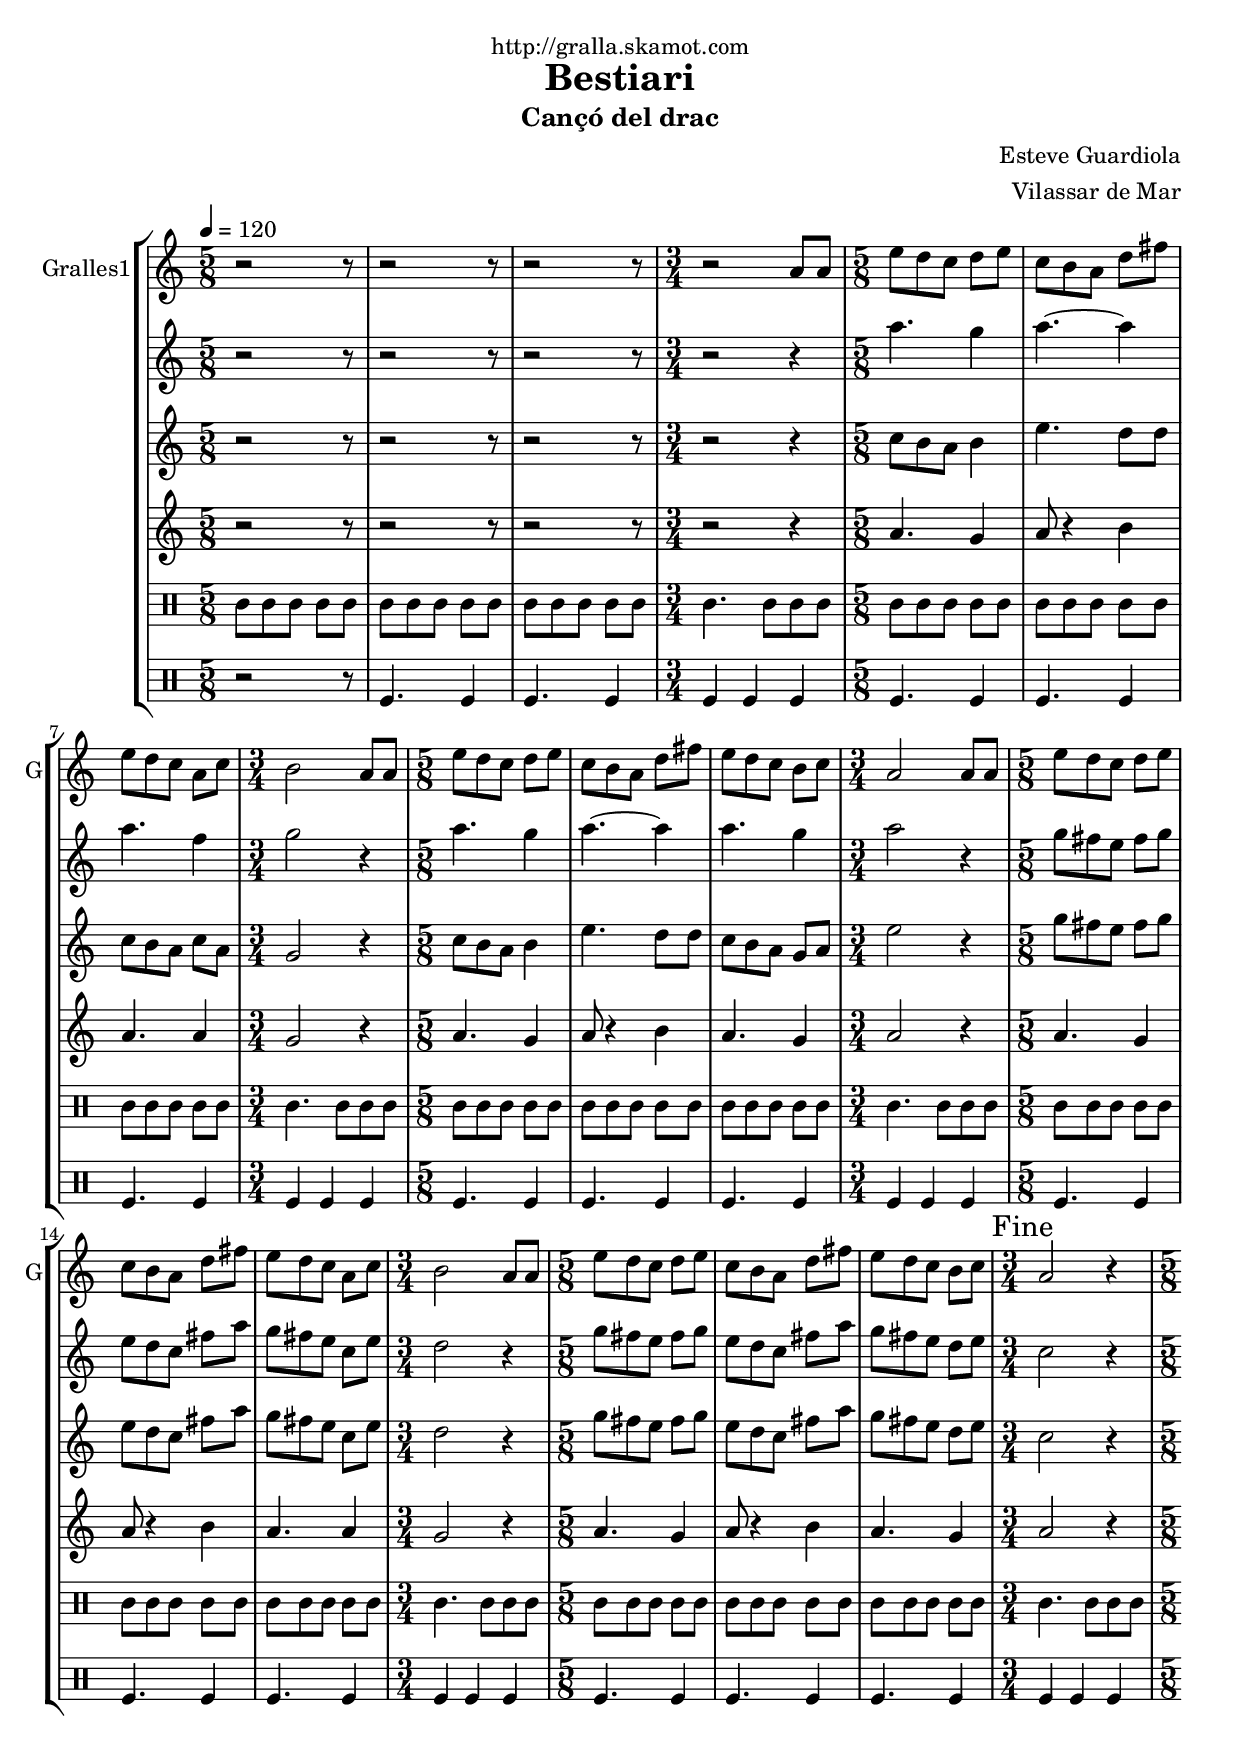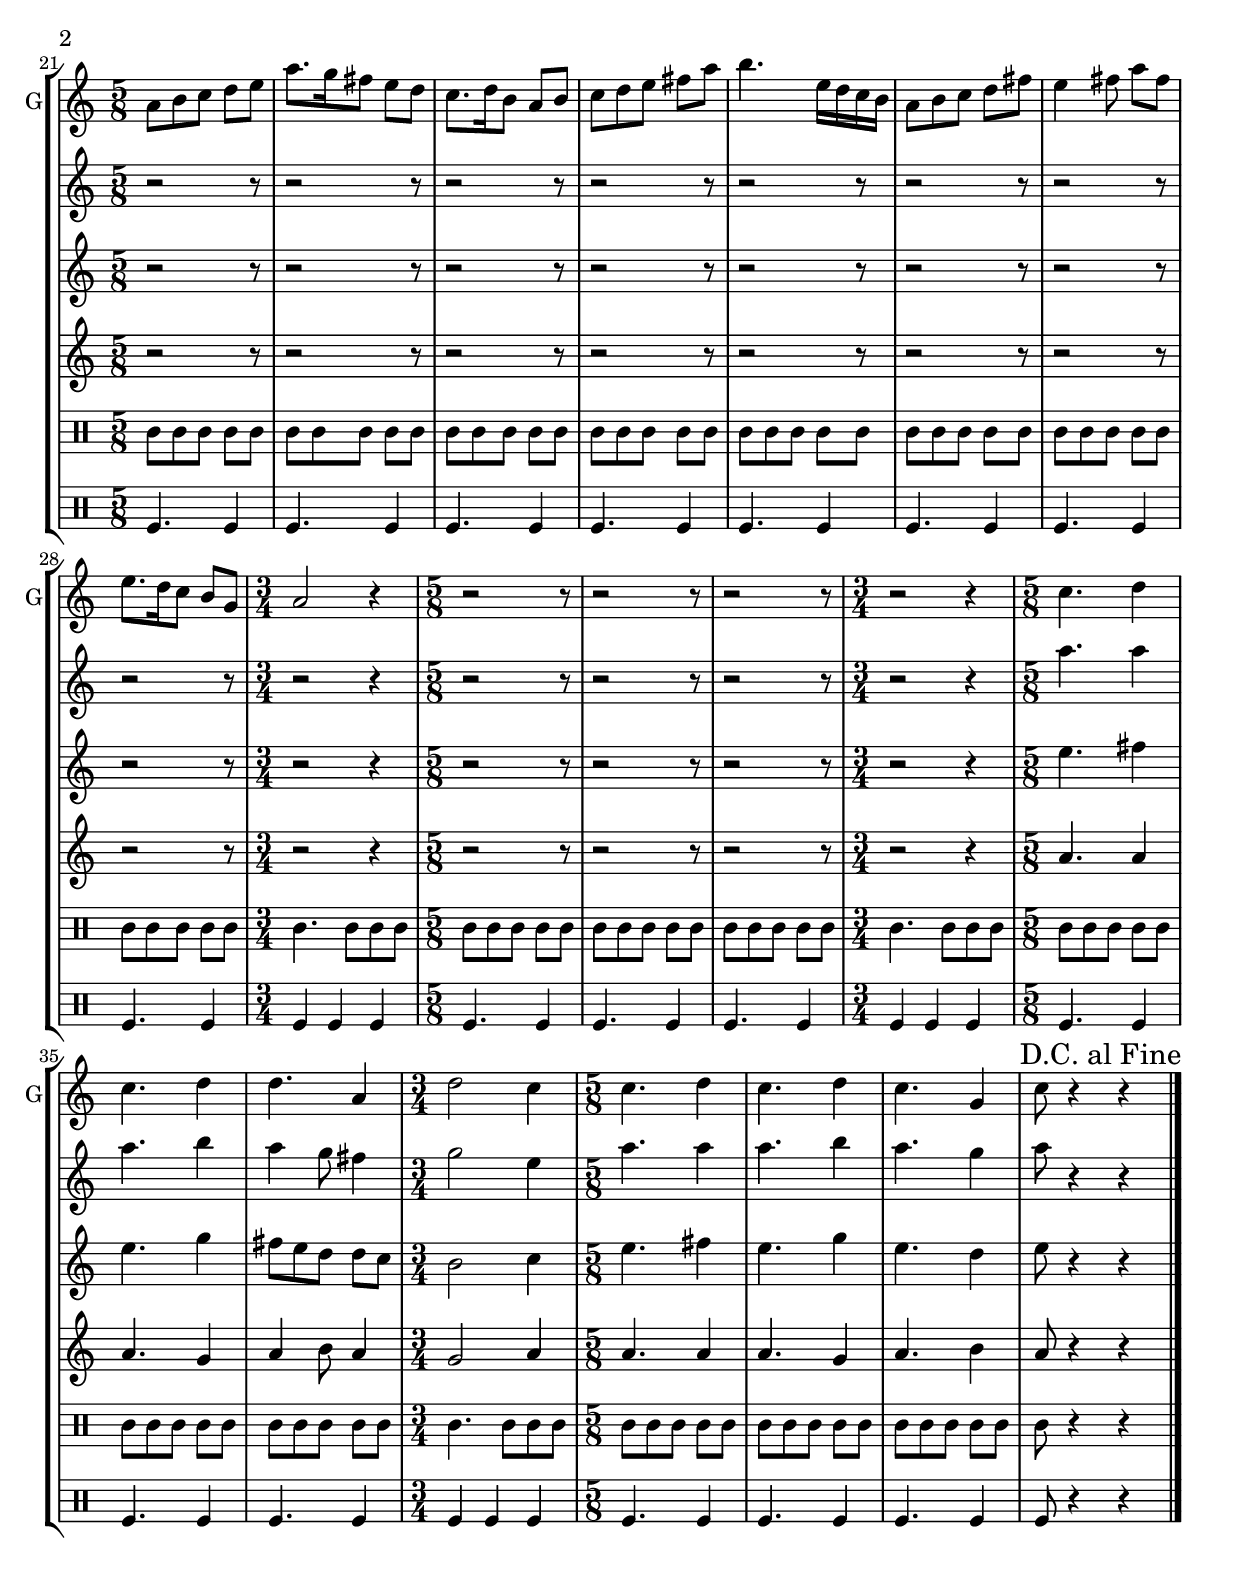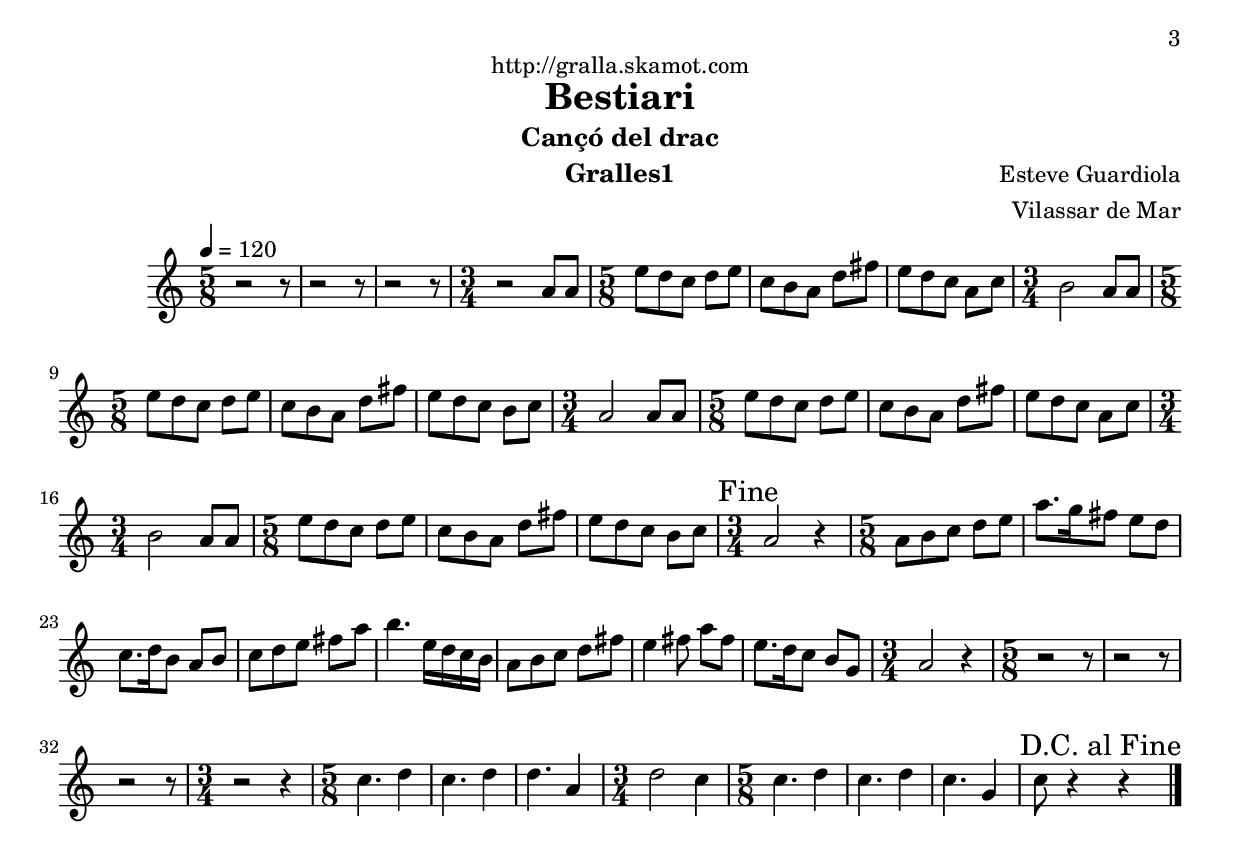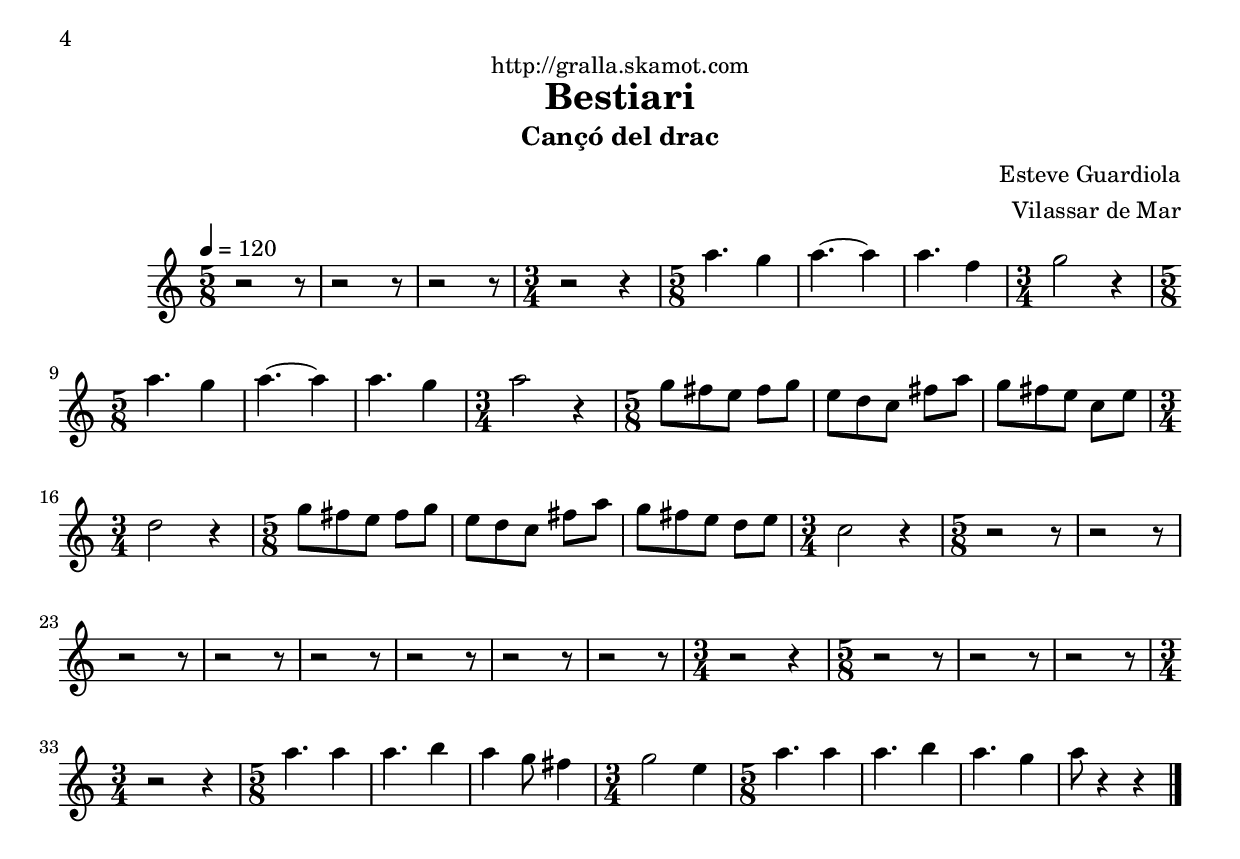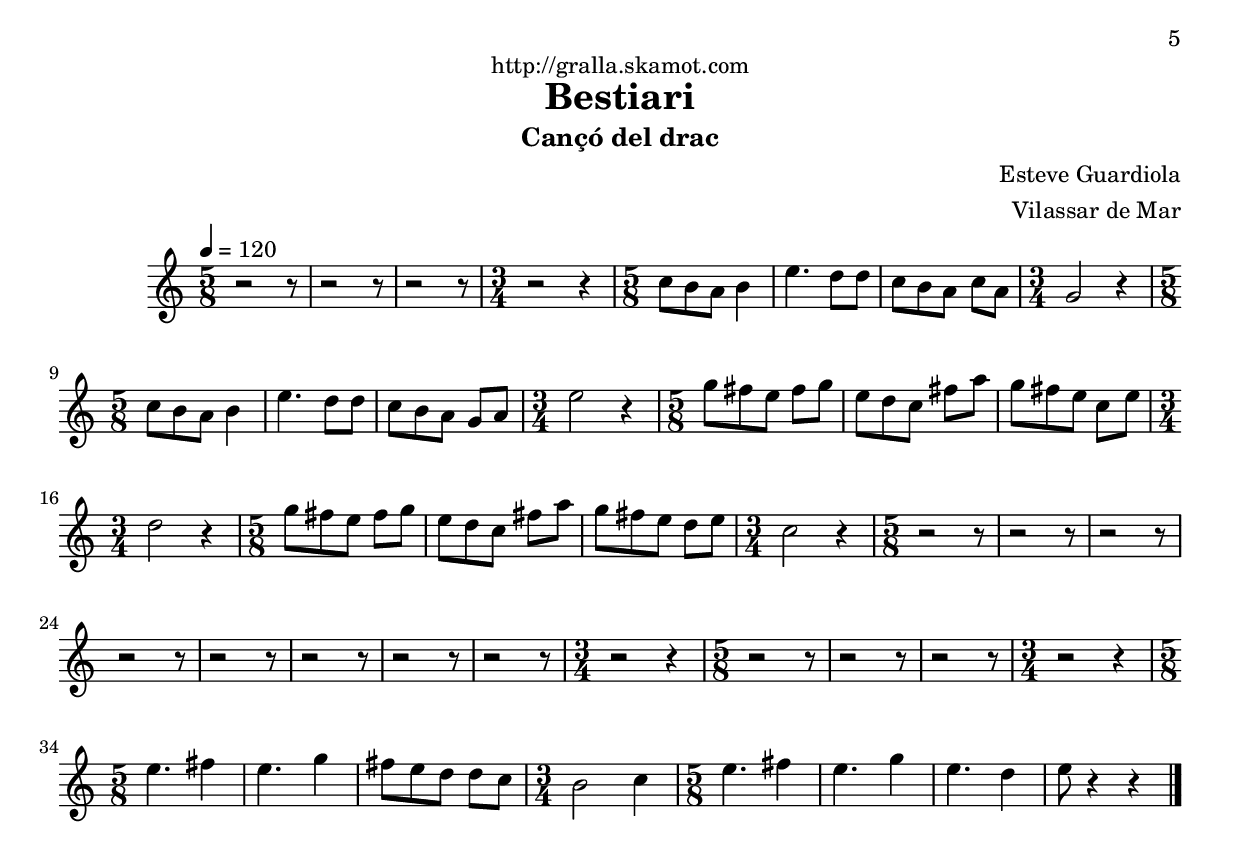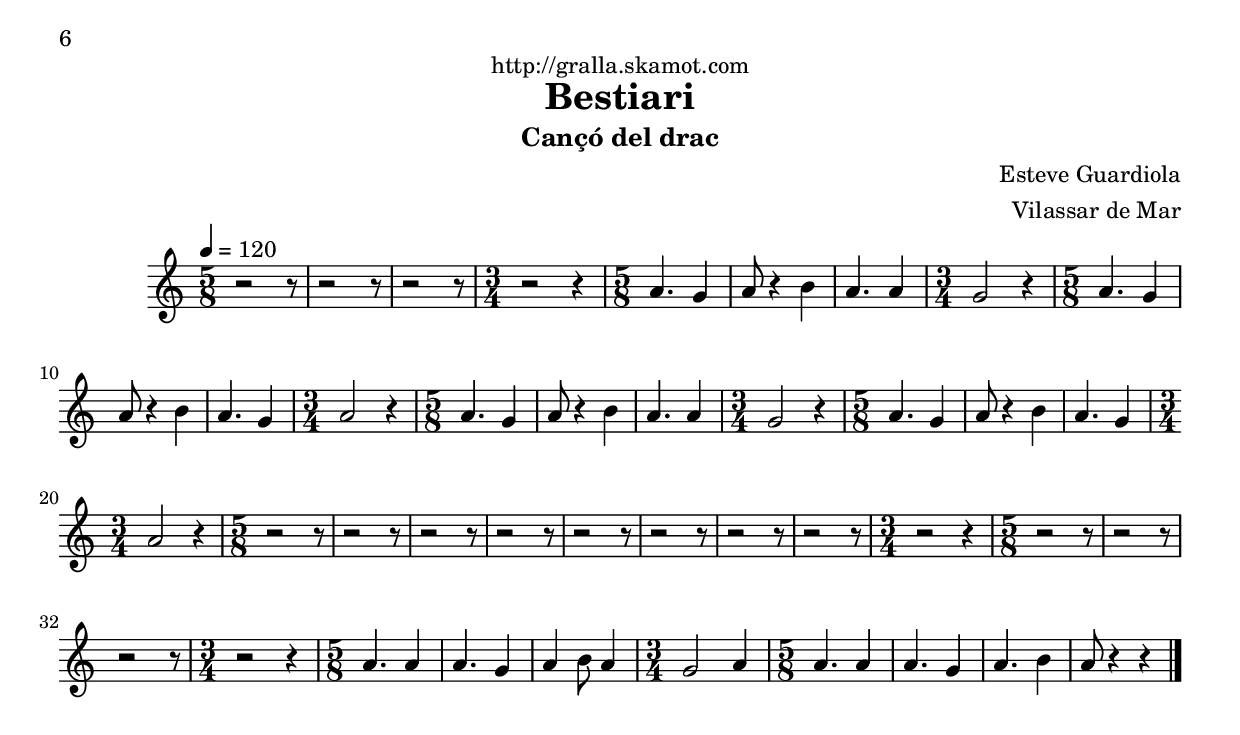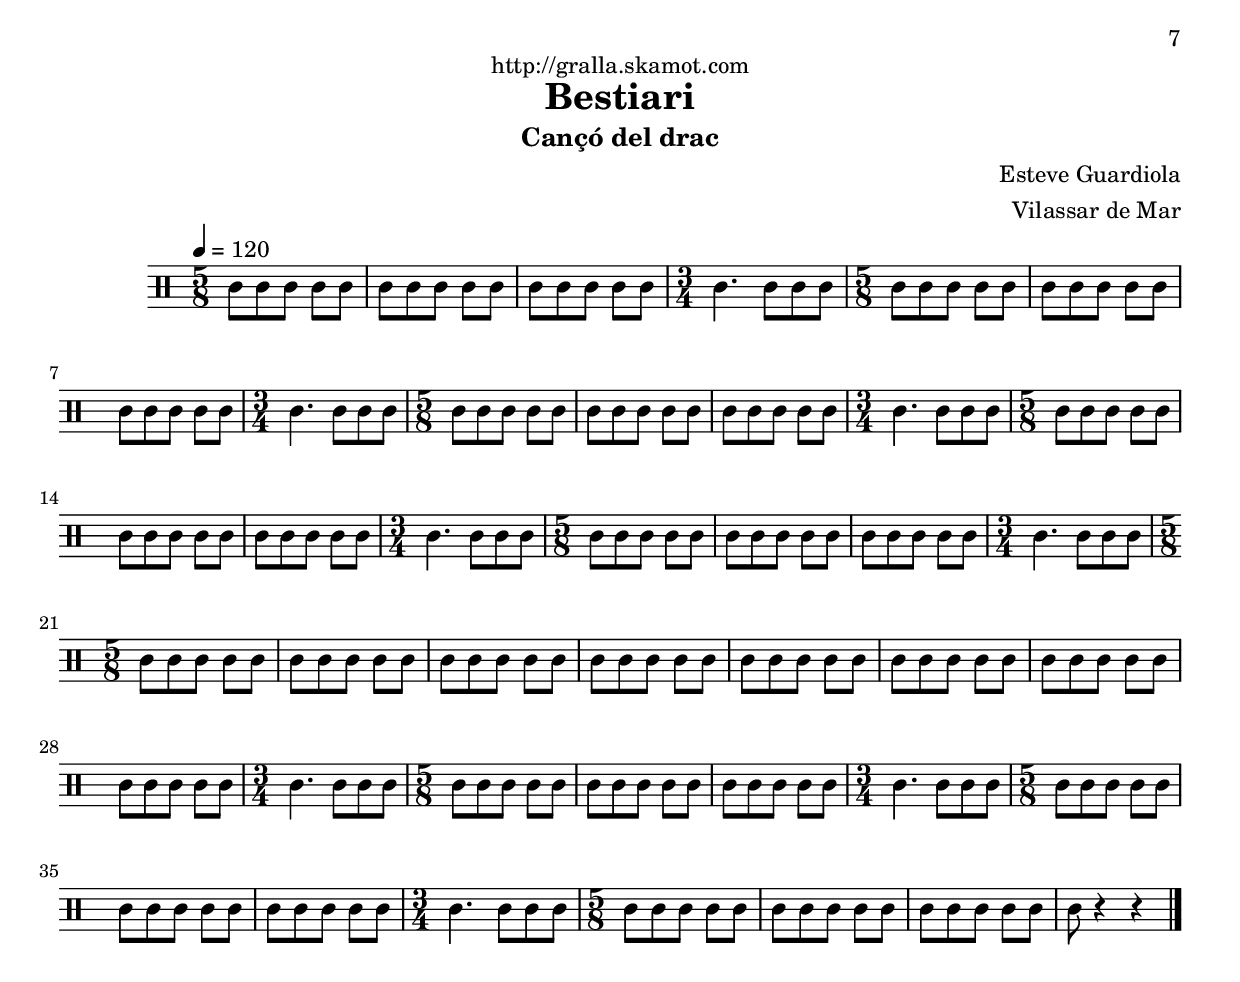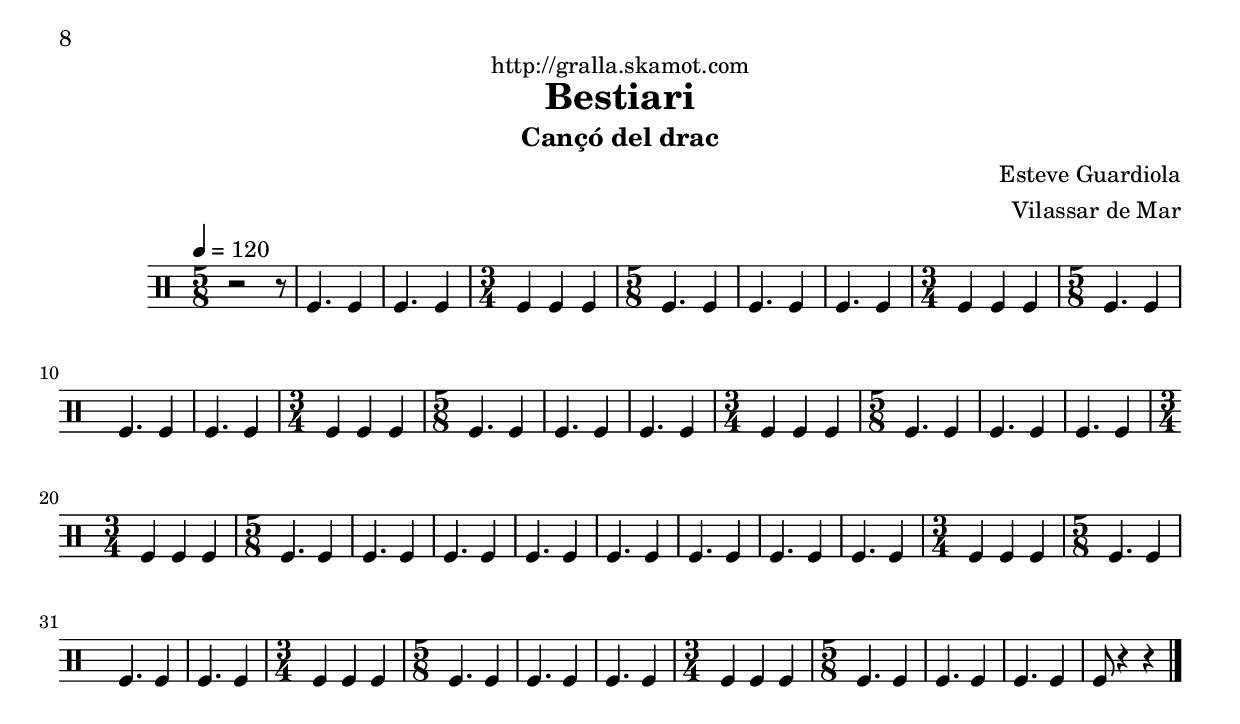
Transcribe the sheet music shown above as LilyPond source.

\version "2.16.2"

\header {
  dedication="http://gralla.skamot.com"
  title="Bestiari"
  subtitle="Cançó del drac"
  subsubtitle=""
  poet=""
  meter=""
  piece=""
  composer="Esteve Guardiola"
  arranger="Vilassar de Mar"
  opus=""
  instrument=""
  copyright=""
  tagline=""
}

liniaroAa =
\relative a'
{
  \tempo 4=120
  \clef treble
  \key c \major
  \time 5/8
  r2 r8  |
  r2 r8  |
  r2 r8  |
  \time 3/4   r2 a8 a  |
  %05
  \time 5/8   e'8 d c d e  |
  c8 b a d fis  |
  e8 d c a c  |
  \time 3/4   b2 a8 a  |
  \time 5/8   e'8 d c d e  |
  %10
  c8 b a d fis  |
  e8 d c b c  |
  \time 3/4   a2 a8 a  |
  \time 5/8   e'8 d c d e  |
  c8 b a d fis  |
  %15
  e8 d c a c  |
  \time 3/4   b2 a8 a  |
  \time 5/8   e'8 d c d e  |
  c8 b a d fis  |
  e8 d c b c  |
  %20
  \time 3/4   \mark "Fine" a2 r4  |
  \time 5/8   a8 b c d e  |
  a8. g16 fis8 e d  |
  c8. d16 b8 a b  |
  c8 d e fis a  |
  %25
  b4. e,16 d c b  |
  a8 b c d fis  |
  e4 fis8 a fis  |
  e8. d16 c8 b g  |
  \time 3/4   a2 r4  |
  %30
  \time 5/8   r2 r8  |
  r2 r8  |
  r2 r8  |
  \time 3/4   r2 r4  |
  \time 5/8   c4. d4  |
  %35
  c4. d4  |
  d4. a4  |
  \time 3/4   d2 c4  |
  \time 5/8   c4. d4  |
  c4. d4  |
  %40
  c4. g4  |
  \mark "D.C. al Fine" c8 r4 r  \bar "|."
}

liniaroAb =
\relative a''
{
  \tempo 4=120
  \clef treble
  \key c \major
  \time 5/8
  r2 r8  |
  r2 r8  |
  r2 r8  |
  \time 3/4   r2 r4  |
  %05
  \time 5/8   a4. g4  |
  a4. ~ a4  |
  a4. f4  |
  \time 3/4   g2 r4  |
  \time 5/8   a4. g4  |
  %10
  a4. ~ a4  |
  a4. g4  |
  \time 3/4   a2 r4  |
  \time 5/8   g8 fis e fis g  |
  e8 d c fis a  |
  %15
  g8 fis e c e  |
  \time 3/4   d2 r4  |
  \time 5/8   g8 fis e fis g  |
  e8 d c fis a  |
  g8 fis e d e  |
  %20
  \time 3/4   c2 r4  |
  \time 5/8   r2 r8  |
  r2 r8  |
  r2 r8  |
  r2 r8  |
  %25
  r2 r8  |
  r2 r8  |
  r2 r8  |
  r2 r8  |
  \time 3/4   r2 r4  |
  %30
  \time 5/8   r2 r8  |
  r2 r8  |
  r2 r8  |
  \time 3/4   r2 r4  |
  \time 5/8   a'4. a4  |
  %35
  a4. b4  |
  a4 g8 fis4  |
  \time 3/4   g2 e4  |
  \time 5/8   a4. a4  |
  a4. b4  |
  %40
  a4. g4  |
  a8 r4 r  \bar "|."
}

liniaroAc =
\relative c''
{
  \tempo 4=120
  \clef treble
  \key c \major
  \time 5/8
  r2 r8  |
  r2 r8  |
  r2 r8  |
  \time 3/4   r2 r4  |
  %05
  \time 5/8   c8 b a b4  |
  e4. d8 d  |
  c8 b a c a  |
  \time 3/4   g2 r4  |
  \time 5/8   c8 b a b4  |
  %10
  e4. d8 d  |
  c8 b a g a  |
  \time 3/4   e'2 r4  |
  \time 5/8   g8 fis e fis g  |
  e8 d c fis a  |
  %15
  g8 fis e c e  |
  \time 3/4   d2 r4  |
  \time 5/8   g8 fis e fis g  |
  e8 d c fis a  |
  g8 fis e d e  |
  %20
  \time 3/4   c2 r4  |
  \time 5/8   r2 r8  |
  r2 r8  |
  r2 r8  |
  r2 r8  |
  %25
  r2 r8  |
  r2 r8  |
  r2 r8  |
  r2 r8  |
  \time 3/4   r2 r4  |
  %30
  \time 5/8   r2 r8  |
  r2 r8  |
  r2 r8  |
  \time 3/4   r2 r4  |
  \time 5/8   e4. fis4  |
  %35
  e4. g4  |
  fis8 e d d c  |
  \time 3/4   b2 c4  |
  \time 5/8   e4. fis4  |
  e4. g4  |
  %40
  e4. d4  |
  e8 r4 r  \bar "|."
}

liniaroAd =
\relative a'
{
  \tempo 4=120
  \clef treble
  \key c \major
  \time 5/8
  r2 r8  |
  r2 r8  |
  r2 r8  |
  \time 3/4   r2 r4  |
  %05
  \time 5/8   a4. g4  |
  a8 r4 b  |
  a4. a4  |
  \time 3/4   g2 r4  |
  \time 5/8   a4. g4  |
  %10
  a8 r4 b  |
  a4. g4  |
  \time 3/4   a2 r4  |
  \time 5/8   a4. g4  |
  a8 r4 b  |
  %15
  a4. a4  |
  \time 3/4   g2 r4  |
  \time 5/8   a4. g4  |
  a8 r4 b  |
  a4. g4  |
  %20
  \time 3/4   a2 r4  |
  \time 5/8   r2 r8  |
  r2 r8  |
  r2 r8  |
  r2 r8  |
  %25
  r2 r8  |
  r2 r8  |
  r2 r8  |
  r2 r8  |
  \time 3/4   r2 r4  |
  %30
  \time 5/8   r2 r8  |
  r2 r8  |
  r2 r8  |
  \time 3/4   r2 r4  |
  \time 5/8   a4. a4  |
  %35
  a4. g4  |
  a4 b8 a4  |
  \time 3/4   g2 a4  |
  \time 5/8   a4. a4  |
  a4. g4  |
  %40
  a4. b4  |
  a8 r4 r  \bar "|."
}

liniaroAe =
\drummode
{
  \tempo 4=120
  \time 5/8
  tomml8 tomml tomml tomml tomml  |
  tomml8 tomml tomml tomml tomml  |
  tomml8 tomml tomml tomml tomml  |
  \time 3/4   tomml4. tomml8 tomml tomml  |
  %05
  \time 5/8   tomml8 tomml tomml tomml tomml  |
  tomml8 tomml tomml tomml tomml  |
  tomml8 tomml tomml tomml tomml  |
  \time 3/4   tomml4. tomml8 tomml tomml  |
  \time 5/8   tomml8 tomml tomml tomml tomml  |
  %10
  tomml8 tomml tomml tomml tomml  |
  tomml8 tomml tomml tomml tomml  |
  \time 3/4   tomml4. tomml8 tomml tomml  |
  \time 5/8   tomml8 tomml tomml tomml tomml  |
  tomml8 tomml tomml tomml tomml  |
  %15
  tomml8 tomml tomml tomml tomml  |
  \time 3/4   tomml4. tomml8 tomml tomml  |
  \time 5/8   tomml8 tomml tomml tomml tomml  |
  tomml8 tomml tomml tomml tomml  |
  tomml8 tomml tomml tomml tomml  |
  %20
  \time 3/4   tomml4. tomml8 tomml tomml  |
  \time 5/8   tomml8 tomml tomml tomml tomml  |
  tomml8 tomml tomml tomml tomml  |
  tomml8 tomml tomml tomml tomml  |
  tomml8 tomml tomml tomml tomml  |
  %25
  tomml8 tomml tomml tomml tomml  |
  tomml8 tomml tomml tomml tomml  |
  tomml8 tomml tomml tomml tomml  |
  tomml8 tomml tomml tomml tomml  |
  \time 3/4   tomml4. tomml8 tomml tomml  |
  %30
  \time 5/8   tomml8 tomml tomml tomml tomml  |
  tomml8 tomml tomml tomml tomml  |
  tomml8 tomml tomml tomml tomml  |
  \time 3/4   tomml4. tomml8 tomml tomml  |
  \time 5/8   tomml8 tomml tomml tomml tomml  |
  %35
  tomml8 tomml tomml tomml tomml  |
  tomml8 tomml tomml tomml tomml  |
  \time 3/4   tomml4. tomml8 tomml tomml  |
  \time 5/8   tomml8 tomml tomml tomml tomml  |
  tomml8 tomml tomml tomml tomml  |
  %40
  tomml8 tomml tomml tomml tomml  |
  tomml8 r4 r  \bar "|."
}

liniaroAf =
\drummode
{
  \tempo 4=120
  \time 5/8
  r2 r8  |
  tomfl4. tomfl4  |
  tomfl4. tomfl4  |
  \time 3/4   tomfl4 tomfl tomfl  |
  %05
  \time 5/8   tomfl4. tomfl4  |
  tomfl4. tomfl4  |
  tomfl4. tomfl4  |
  \time 3/4   tomfl4 tomfl tomfl  |
  \time 5/8   tomfl4. tomfl4  |
  %10
  tomfl4. tomfl4  |
  tomfl4. tomfl4  |
  \time 3/4   tomfl4 tomfl tomfl  |
  \time 5/8   tomfl4. tomfl4  |
  tomfl4. tomfl4  |
  %15
  tomfl4. tomfl4  |
  \time 3/4   tomfl4 tomfl tomfl  |
  \time 5/8   tomfl4. tomfl4  |
  tomfl4. tomfl4  |
  tomfl4. tomfl4  |
  %20
  \time 3/4   tomfl4 tomfl tomfl  |
  \time 5/8   tomfl4. tomfl4  |
  tomfl4. tomfl4  |
  tomfl4. tomfl4  |
  tomfl4. tomfl4  |
  %25
  tomfl4. tomfl4  |
  tomfl4. tomfl4  |
  tomfl4. tomfl4  |
  tomfl4. tomfl4  |
  \time 3/4   tomfl4 tomfl tomfl  |
  %30
  \time 5/8   tomfl4. tomfl4  |
  tomfl4. tomfl4  |
  tomfl4. tomfl4  |
  \time 3/4   tomfl4 tomfl tomfl  |
  \time 5/8   tomfl4. tomfl4  |
  %35
  tomfl4. tomfl4  |
  tomfl4. tomfl4  |
  \time 3/4   tomfl4 tomfl tomfl  |
  \time 5/8   tomfl4. tomfl4  |
  tomfl4. tomfl4  |
  %40
  tomfl4. tomfl4  |
  tomfl8 r4 r  \bar "|."
}

\bookpart {
  \score {
    \new StaffGroup {
      \override Score.RehearsalMark #'self-alignment-X = #LEFT
      <<
        \new Staff \with {instrumentName = #"Gralles1" shortInstrumentName = #"G"} \liniaroAa
        \new Staff \with {instrumentName = #"" shortInstrumentName = #" "} \liniaroAb
        \new Staff \with {instrumentName = #"" shortInstrumentName = #" "} \liniaroAc
        \new Staff \with {instrumentName = #"" shortInstrumentName = #" "} \liniaroAd
        \new DrumStaff \with {instrumentName = #"" shortInstrumentName = #" "} \liniaroAe
        \new DrumStaff \with {instrumentName = #"" shortInstrumentName = #" "} \liniaroAf
      >>
    }
    \layout {}
  }
  \score { \unfoldRepeats
    \new StaffGroup {
      \override Score.RehearsalMark #'self-alignment-X = #LEFT
      <<
        \new Staff \with {instrumentName = #"Gralles1" shortInstrumentName = #"G"} \liniaroAa
        \new Staff \with {instrumentName = #"" shortInstrumentName = #" "} \liniaroAb
        \new Staff \with {instrumentName = #"" shortInstrumentName = #" "} \liniaroAc
        \new Staff \with {instrumentName = #"" shortInstrumentName = #" "} \liniaroAd
        \new DrumStaff \with {instrumentName = #"" shortInstrumentName = #" "} \liniaroAe
        \new DrumStaff \with {instrumentName = #"" shortInstrumentName = #" "} \liniaroAf
      >>
    }
    \midi {
      \set Staff.midiInstrument = "oboe"
      \set DrumStaff.midiInstrument = "drums"
    }
  }
}

\bookpart {
  \header {instrument="Gralles1"}
  \score {
    \new StaffGroup {
      \override Score.RehearsalMark #'self-alignment-X = #LEFT
      <<
        \new Staff \liniaroAa
      >>
    }
    \layout {}
  }
  \score { \unfoldRepeats
    \new StaffGroup {
      \override Score.RehearsalMark #'self-alignment-X = #LEFT
      <<
        \new Staff \liniaroAa
      >>
    }
    \midi {
      \set Staff.midiInstrument = "oboe"
      \set DrumStaff.midiInstrument = "drums"
    }
  }
}

\bookpart {
  \header {instrument=""}
  \score {
    \new StaffGroup {
      \override Score.RehearsalMark #'self-alignment-X = #LEFT
      <<
        \new Staff \liniaroAb
      >>
    }
    \layout {}
  }
  \score { \unfoldRepeats
    \new StaffGroup {
      \override Score.RehearsalMark #'self-alignment-X = #LEFT
      <<
        \new Staff \liniaroAb
      >>
    }
    \midi {
      \set Staff.midiInstrument = "oboe"
      \set DrumStaff.midiInstrument = "drums"
    }
  }
}

\bookpart {
  \header {instrument=""}
  \score {
    \new StaffGroup {
      \override Score.RehearsalMark #'self-alignment-X = #LEFT
      <<
        \new Staff \liniaroAc
      >>
    }
    \layout {}
  }
  \score { \unfoldRepeats
    \new StaffGroup {
      \override Score.RehearsalMark #'self-alignment-X = #LEFT
      <<
        \new Staff \liniaroAc
      >>
    }
    \midi {
      \set Staff.midiInstrument = "oboe"
      \set DrumStaff.midiInstrument = "drums"
    }
  }
}

\bookpart {
  \header {instrument=""}
  \score {
    \new StaffGroup {
      \override Score.RehearsalMark #'self-alignment-X = #LEFT
      <<
        \new Staff \liniaroAd
      >>
    }
    \layout {}
  }
  \score { \unfoldRepeats
    \new StaffGroup {
      \override Score.RehearsalMark #'self-alignment-X = #LEFT
      <<
        \new Staff \liniaroAd
      >>
    }
    \midi {
      \set Staff.midiInstrument = "oboe"
      \set DrumStaff.midiInstrument = "drums"
    }
  }
}

\bookpart {
  \header {instrument=""}
  \score {
    \new StaffGroup {
      \override Score.RehearsalMark #'self-alignment-X = #LEFT
      <<
        \new DrumStaff \liniaroAe
      >>
    }
    \layout {}
  }
  \score { \unfoldRepeats
    \new StaffGroup {
      \override Score.RehearsalMark #'self-alignment-X = #LEFT
      <<
        \new DrumStaff \liniaroAe
      >>
    }
    \midi {
      \set Staff.midiInstrument = "oboe"
      \set DrumStaff.midiInstrument = "drums"
    }
  }
}

\bookpart {
  \header {instrument=""}
  \score {
    \new StaffGroup {
      \override Score.RehearsalMark #'self-alignment-X = #LEFT
      <<
        \new DrumStaff \liniaroAf
      >>
    }
    \layout {}
  }
  \score { \unfoldRepeats
    \new StaffGroup {
      \override Score.RehearsalMark #'self-alignment-X = #LEFT
      <<
        \new DrumStaff \liniaroAf
      >>
    }
    \midi {
      \set Staff.midiInstrument = "oboe"
      \set DrumStaff.midiInstrument = "drums"
    }
  }
}

